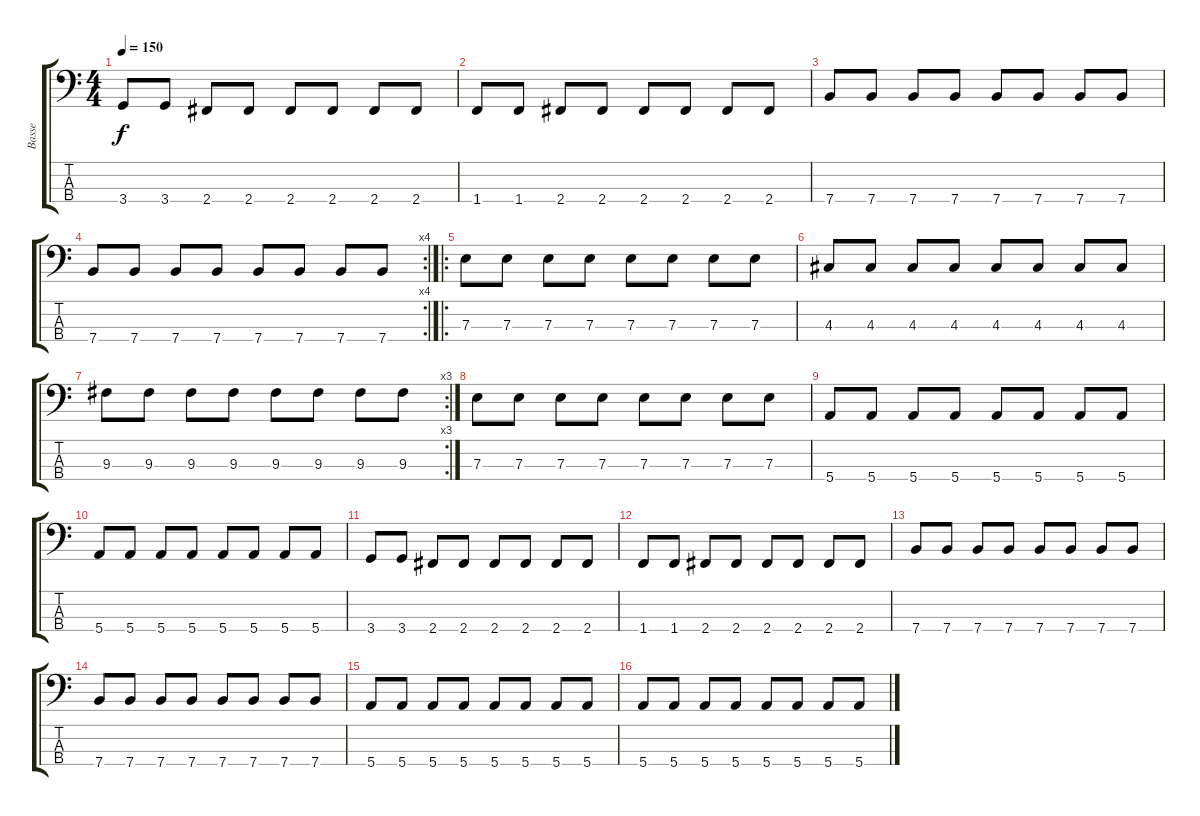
\track ("Basse" "Basse") {instrument electricbasspick}
\staff {score tabs}
\tuning (G2 D2 A1 E1) {hide}
\ts (4 4)
\tempo 150
\clef f4
\ks c
3.4.8{dy f} 3.4.8 2.4.8 2.4.8 2.4.8 2.4.8 2.4.8 2.4.8 |
1.4.8 1.4.8 2.4.8 2.4.8 2.4.8 2.4.8 2.4.8 2.4.8 |
7.4.8 7.4.8 7.4.8 7.4.8 7.4.8 7.4.8 7.4.8 7.4.8 |
\rc 4
7.4.8 7.4.8 7.4.8 7.4.8 7.4.8 7.4.8 7.4.8 7.4.8 |
\ro
7.3.8 7.3.8 7.3.8 7.3.8 7.3.8 7.3.8 7.3.8 7.3.8 |
4.3.8 4.3.8 4.3.8 4.3.8 4.3.8 4.3.8 4.3.8 4.3.8 |
\rc 3
9.3.8 9.3.8 9.3.8 9.3.8 9.3.8 9.3.8 9.3.8 9.3.8 |
7.3.8 7.3.8 7.3.8 7.3.8 7.3.8 7.3.8 7.3.8 7.3.8 |
5.4.8 5.4.8 5.4.8 5.4.8 5.4.8 5.4.8 5.4.8 5.4.8 |
5.4.8 5.4.8 5.4.8 5.4.8 5.4.8 5.4.8 5.4.8 5.4.8 |
3.4.8 3.4.8 2.4.8 2.4.8 2.4.8 2.4.8 2.4.8 2.4.8 |
1.4.8 1.4.8 2.4.8 2.4.8 2.4.8 2.4.8 2.4.8 2.4.8 |
7.4.8 7.4.8 7.4.8 7.4.8 7.4.8 7.4.8 7.4.8 7.4.8 |
7.4.8 7.4.8 7.4.8 7.4.8 7.4.8 7.4.8 7.4.8 7.4.8 |
5.4.8 5.4.8 5.4.8 5.4.8 5.4.8 5.4.8 5.4.8 5.4.8 |
5.4.8 5.4.8 5.4.8 5.4.8 5.4.8 5.4.8 5.4.8 5.4.8
